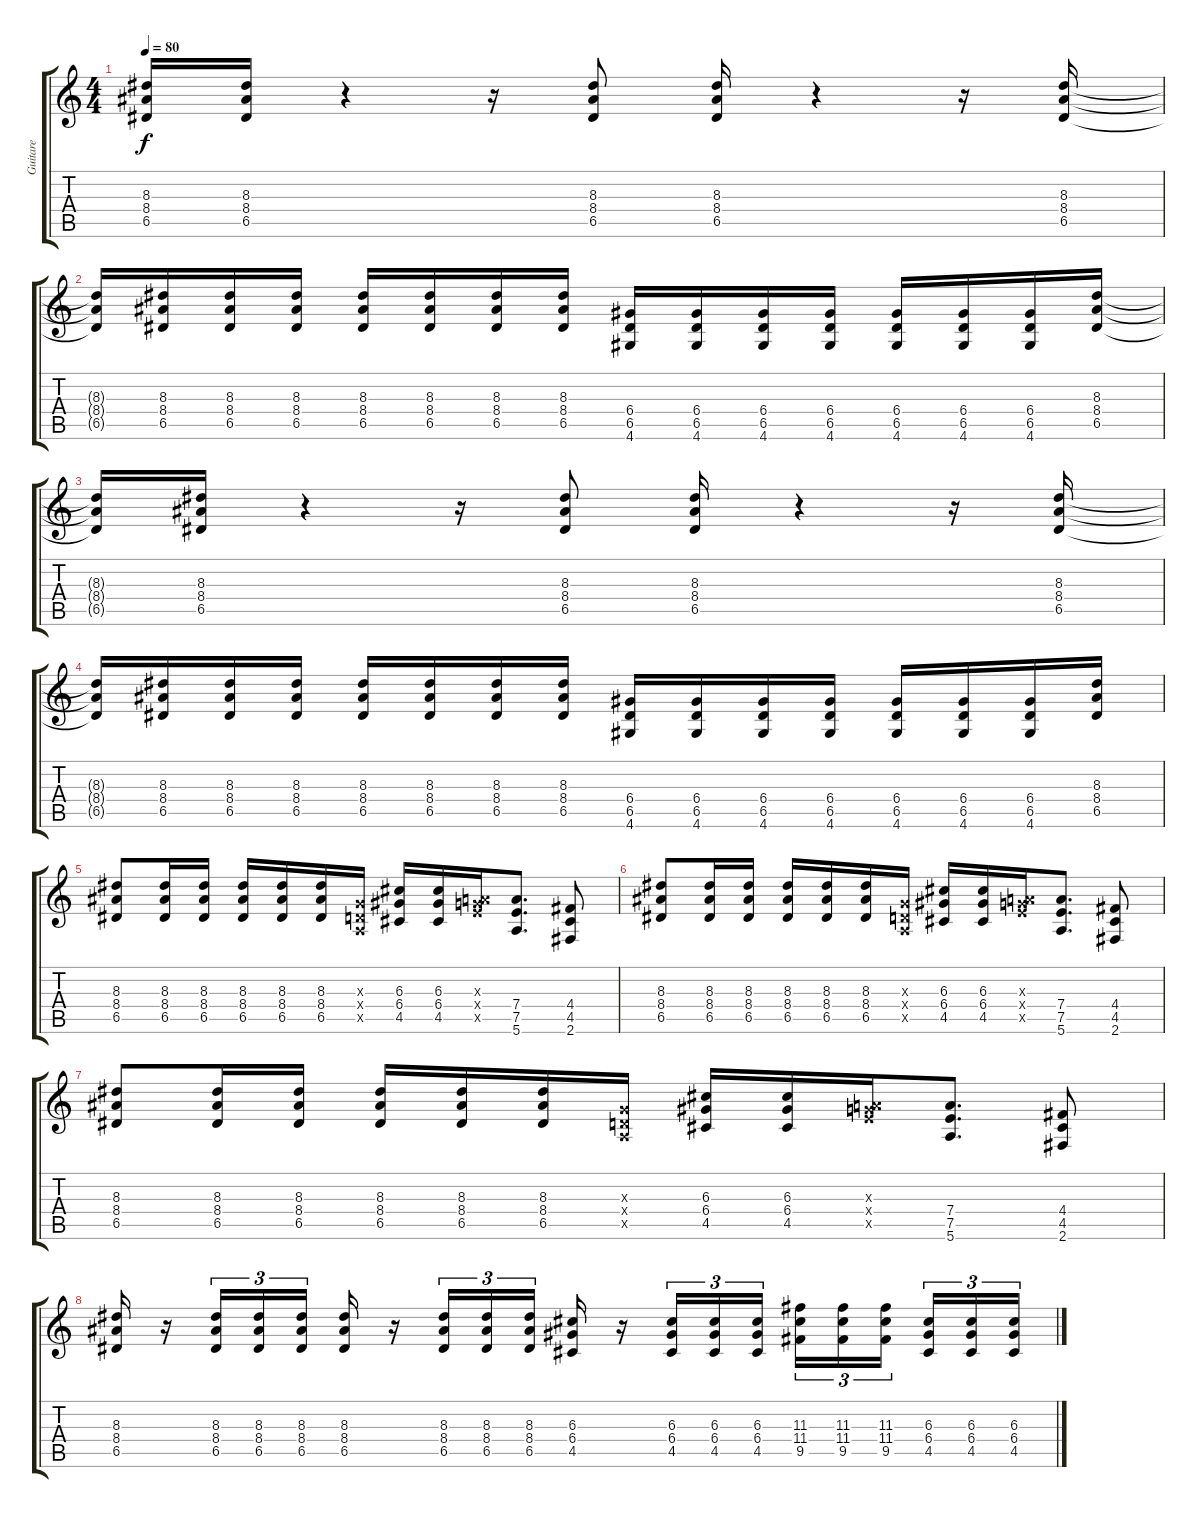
\track ("Guitare" "Guitare") {mute instrument distortionguitar}
\staff {score tabs}
\tuning (E4 B3 G3 D3 A2 E2) {hide}
\ts (4 4)
\tempo 80
\clef g2
\ks c
(8.3 8.4 6.5).16{dy f} (8.3 8.4 6.5).16 r.4 r.16 (8.3 8.4 6.5).8 (8.3 8.4 6.5).16 r.4 r.16 (8.3 8.4 6.5).16 |
(8.3{t} 8.4{t} 6.5{t}).16 (8.3 8.4 6.5).16 (8.3 8.4 6.5).16 (8.3 8.4 6.5).16 (8.3 8.4 6.5).16 (8.3 8.4 6.5).16 (8.3 8.4 6.5).16 (8.3 8.4 6.5).16 (6.4 6.5 4.6).16 (6.4 6.5 4.6).16 (6.4 6.5 4.6).16 (6.4 6.5 4.6).16 (6.4 6.5 4.6).16 (6.4 6.5 4.6).16 (6.4 6.5 4.6).16 (8.3 8.4 6.5).16 |
(8.3{t} 8.4{t} 6.5{t}).16 (8.3 8.4 6.5).16 r.4 r.16 (8.3 8.4 6.5).8 (8.3 8.4 6.5).16 r.4 r.16 (8.3 8.4 6.5).16 |
(8.3{t} 8.4{t} 6.5{t}).16 (8.3 8.4 6.5).16 (8.3 8.4 6.5).16 (8.3 8.4 6.5).16 (8.3 8.4 6.5).16 (8.3 8.4 6.5).16 (8.3 8.4 6.5).16 (8.3 8.4 6.5).16 (6.4 6.5 4.6).16 (6.4 6.5 4.6).16 (6.4 6.5 4.6).16 (6.4 6.5 4.6).16 (6.4 6.5 4.6).16 (6.4 6.5 4.6).16 (6.4 6.5 4.6).16 (8.3 8.4 6.5).16 |
(8.3 8.4 6.5).8 (8.3 8.4 6.5).16 (8.3 8.4 6.5).16 (8.3 8.4 6.5).16 (8.3 8.4 6.5).16 (8.3 8.4 6.5).16 (0.3{x} 0.4{x} 0.5{x}).16 (6.3 6.4 4.5).16 (6.3 6.4 4.5).16 (0.3{x} 7.4{x} 7.5{x}).16 (7.4 7.5 5.6).8{d} (4.4 4.5 2.6).8 |
(8.3 8.4 6.5).8 (8.3 8.4 6.5).16 (8.3 8.4 6.5).16 (8.3 8.4 6.5).16 (8.3 8.4 6.5).16 (8.3 8.4 6.5).16 (0.3{x} 0.4{x} 0.5{x}).16 (6.3 6.4 4.5).16 (6.3 6.4 4.5).16 (0.3{x} 7.4{x} 7.5{x}).16 (7.4 7.5 5.6).8{d} (4.4 4.5 2.6).8 |
(8.3 8.4 6.5).8 (8.3 8.4 6.5).16 (8.3 8.4 6.5).16 (8.3 8.4 6.5).16 (8.3 8.4 6.5).16 (8.3 8.4 6.5).16 (0.3{x} 0.4{x} 0.5{x}).16 (6.3 6.4 4.5).16 (6.3 6.4 4.5).16 (0.3{x} 7.4{x} 7.5{x}).16 (7.4 7.5 5.6).8{d} (4.4 4.5 2.6).8 |
(8.3 8.4 6.5).16 r.16 (8.3 8.4 6.5).16{tu (3 2)} (8.3 8.4 6.5).16{tu (3 2)} (8.3 8.4 6.5).16{tu (3 2)} (8.3 8.4 6.5).16 r.16 (8.3 8.4 6.5).16{tu (3 2)} (8.3 8.4 6.5).16{tu (3 2)} (8.3 8.4 6.5).16{tu (3 2)} (6.3 6.4 4.5).16 r.16 (6.3 6.4 4.5).16{tu (3 2)} (6.3 6.4 4.5).16{tu (3 2)} (6.3 6.4 4.5).16{tu (3 2)} (11.3 11.4 9.5).16{tu (3 2)} (11.3 11.4 9.5).16{tu (3 2)} (11.3 11.4 9.5).16{tu (3 2) beam splitsecondary} (6.3 6.4 4.5).16{tu (3 2)} (6.3 6.4 4.5).16{tu (3 2)} (6.3 6.4 4.5).16{tu (3 2)}
